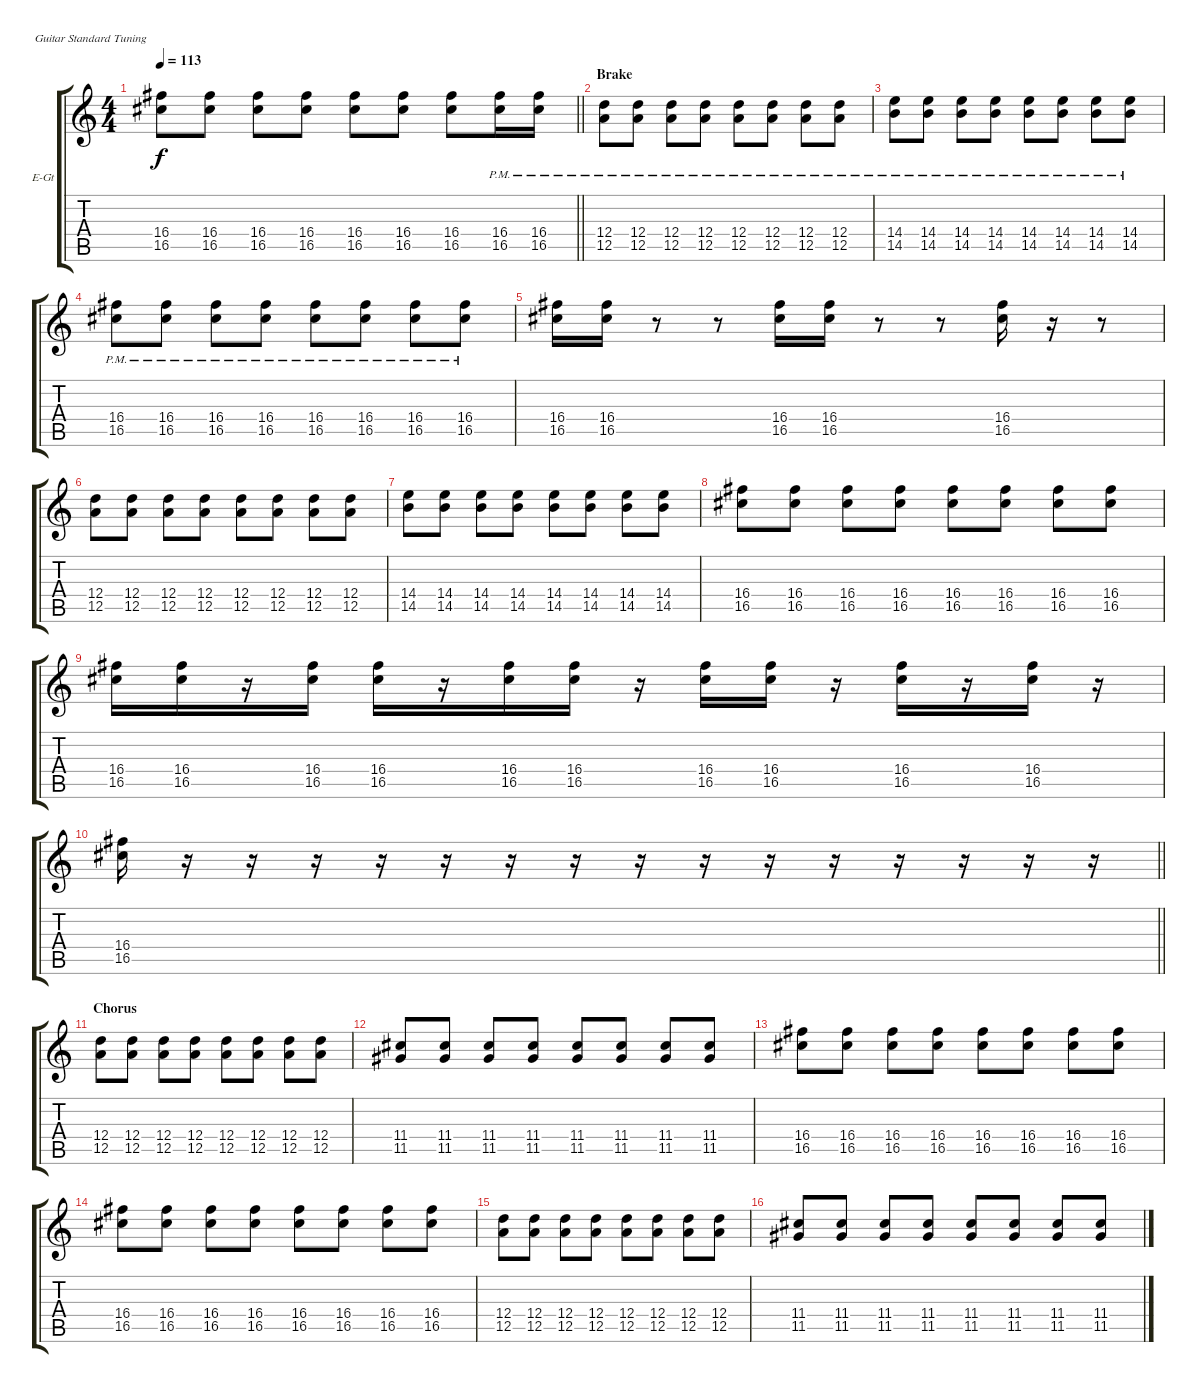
\bracketExtendMode groupsimilarinstruments
\firstSystemTrackNameOrientation horizontal
\otherSystemsTrackNameOrientation horizontal
\track ("Rhythm" "E-Gt") {instrument overdrivenguitar}
\staff {score tabs}
\tuning (E4 B3 G3 D3 A2 E2)
\ts (4 4)
\tempo 113
\clef g2
\barLineRight lightlight
\ks c
(16.4 16.5).8{dy f} (16.4 16.5).8 (16.4 16.5).8 (16.4 16.5).8 (16.4 16.5).8 (16.4 16.5).8 (16.4 16.5).8 (16.4{pm} 16.5{pm}).16 (16.4{pm} 16.5{pm}).16 |
\section ("" "Brake")
(12.4{pm} 12.5{pm}).8 (12.4{pm} 12.5{pm}).8 (12.4{pm} 12.5{pm}).8 (12.4{pm} 12.5{pm}).8 (12.4{pm} 12.5{pm}).8 (12.4{pm} 12.5{pm}).8 (12.4{pm} 12.5{pm}).8 (12.4{pm} 12.5{pm}).8 |
(14.4{pm} 14.5{pm}).8 (14.4{pm} 14.5{pm}).8 (14.4{pm} 14.5{pm}).8 (14.4{pm} 14.5{pm}).8 (14.4{pm} 14.5{pm}).8 (14.4{pm} 14.5{pm}).8 (14.4{pm} 14.5{pm}).8 (14.4{pm} 14.5{pm}).8 |
(16.4{pm} 16.5{pm}).8 (16.4{pm} 16.5{pm}).8 (16.4{pm} 16.5{pm}).8 (16.4{pm} 16.5{pm}).8 (16.4{pm} 16.5{pm}).8 (16.4{pm} 16.5{pm}).8 (16.4{pm} 16.5{pm}).8 (16.4{pm} 16.5{pm}).8 |
(16.4 16.5).16 (16.4 16.5).16 r.8 r.8 (16.4 16.5).16 (16.4 16.5).16 r.8 r.8 (16.4 16.5).16 r.16 r.8 |
(12.4 12.5).8 (12.4 12.5).8 (12.4 12.5).8 (12.4 12.5).8 (12.4 12.5).8 (12.4 12.5).8 (12.4 12.5).8 (12.4 12.5).8 |
(14.4 14.5).8 (14.4 14.5).8 (14.4 14.5).8 (14.4 14.5).8 (14.4 14.5).8 (14.4 14.5).8 (14.4 14.5).8 (14.4 14.5).8 |
(16.4 16.5).8 (16.4 16.5).8 (16.4 16.5).8 (16.4 16.5).8 (16.4 16.5).8 (16.4 16.5).8 (16.4 16.5).8 (16.4 16.5).8 |
(16.4 16.5).16 (16.4 16.5).16 r.16 (16.4 16.5).16 (16.4 16.5).16 r.16 (16.4 16.5).16 (16.4 16.5).16 r.16 (16.4 16.5).16 (16.4 16.5).16 r.16 (16.4 16.5).16 r.16 (16.4 16.5).16 r.16 |
\barLineRight lightlight
(16.4 16.5).16 r.16 r.16 r.16 r.16 r.16 r.16 r.16 r.16 r.16 r.16 r.16 r.16 r.16 r.16 r.16 |
\section ("" "Chorus")
(12.4 12.5).8 (12.4 12.5).8 (12.4 12.5).8 (12.4 12.5).8 (12.4 12.5).8 (12.4 12.5).8 (12.4 12.5).8 (12.4 12.5).8 |
(11.4 11.5).8 (11.4 11.5).8 (11.4 11.5).8 (11.4 11.5).8 (11.4 11.5).8 (11.4 11.5).8 (11.4 11.5).8 (11.4 11.5).8 |
(16.4 16.5).8 (16.4 16.5).8 (16.4 16.5).8 (16.4 16.5).8 (16.4 16.5).8 (16.4 16.5).8 (16.4 16.5).8 (16.4 16.5).8 |
(16.4 16.5).8 (16.4 16.5).8 (16.4 16.5).8 (16.4 16.5).8 (16.4 16.5).8 (16.4 16.5).8 (16.4 16.5).8 (16.4 16.5).8 |
(12.4 12.5).8 (12.4 12.5).8 (12.4 12.5).8 (12.4 12.5).8 (12.4 12.5).8 (12.4 12.5).8 (12.4 12.5).8 (12.4 12.5).8 |
(11.4 11.5).8 (11.4 11.5).8 (11.4 11.5).8 (11.4 11.5).8 (11.4 11.5).8 (11.4 11.5).8 (11.4 11.5).8 (11.4 11.5).8
